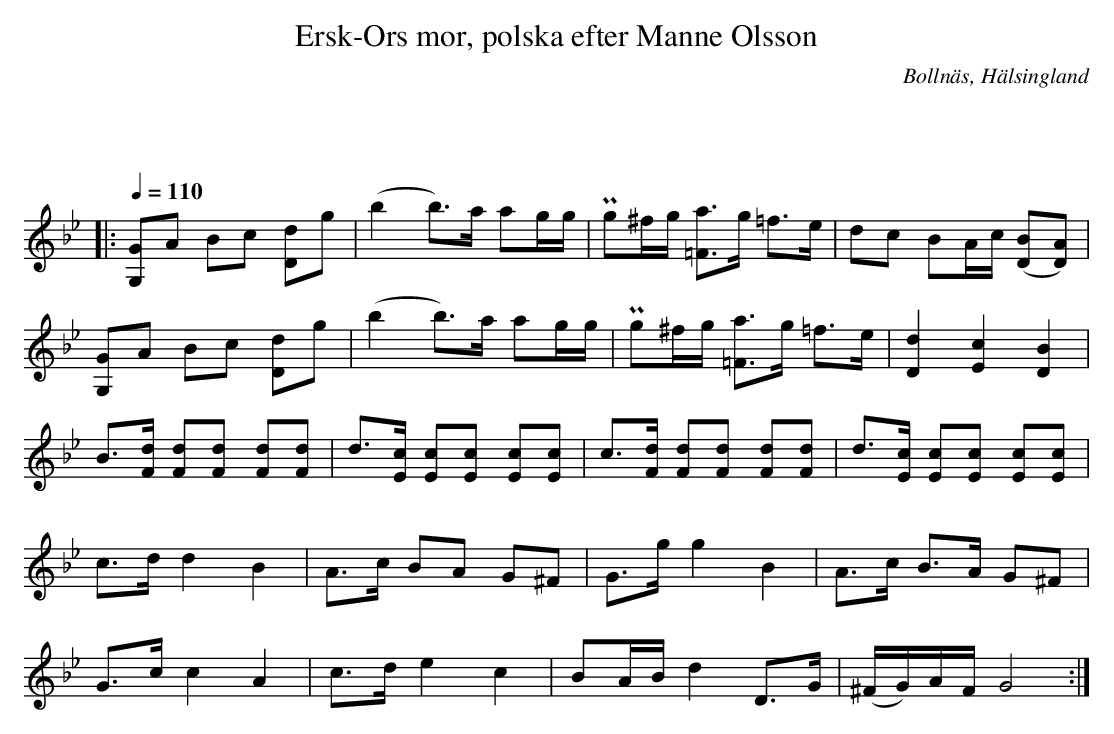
X:1
T: Ersk-Ors mor, polska efter Manne Olsson
O:Bollnäs, Hälsingland
M:3/4
L:1/8
Q:1/4=110
K:Gm
|:
[G, G]A Bc [D d]g| (b2 b)>a ag/g/| Pg^f/g/  [=F a]>g =f>e | dc BA/c/ [(D B][D) A]|
[G, G]A Bc [D d]g| (b2 b)>a ag/g/| Pg^f/g/  [=F a]>g =f>e | [D2 d2][E2 c2] [D2 B2]|
B>[Fd] [Fd][Fd] [Fd][Fd] | d>[Ec] [Ec][Ec] [Ec][Ec] | \
c>[Fd] [Fd][Fd] [Fd][Fd] | d>[Ec] [Ec][Ec] [Ec][Ec] |
c>d    d2       B2           | A>c    BA       G^F       | G>g    g2 B2     | A>c         B>A G^F  |
G>c    c2       A2           | c>d    e2       c2        | BA/B/  d2 D>G   | (^F/G/)A/F/ G4      :|
